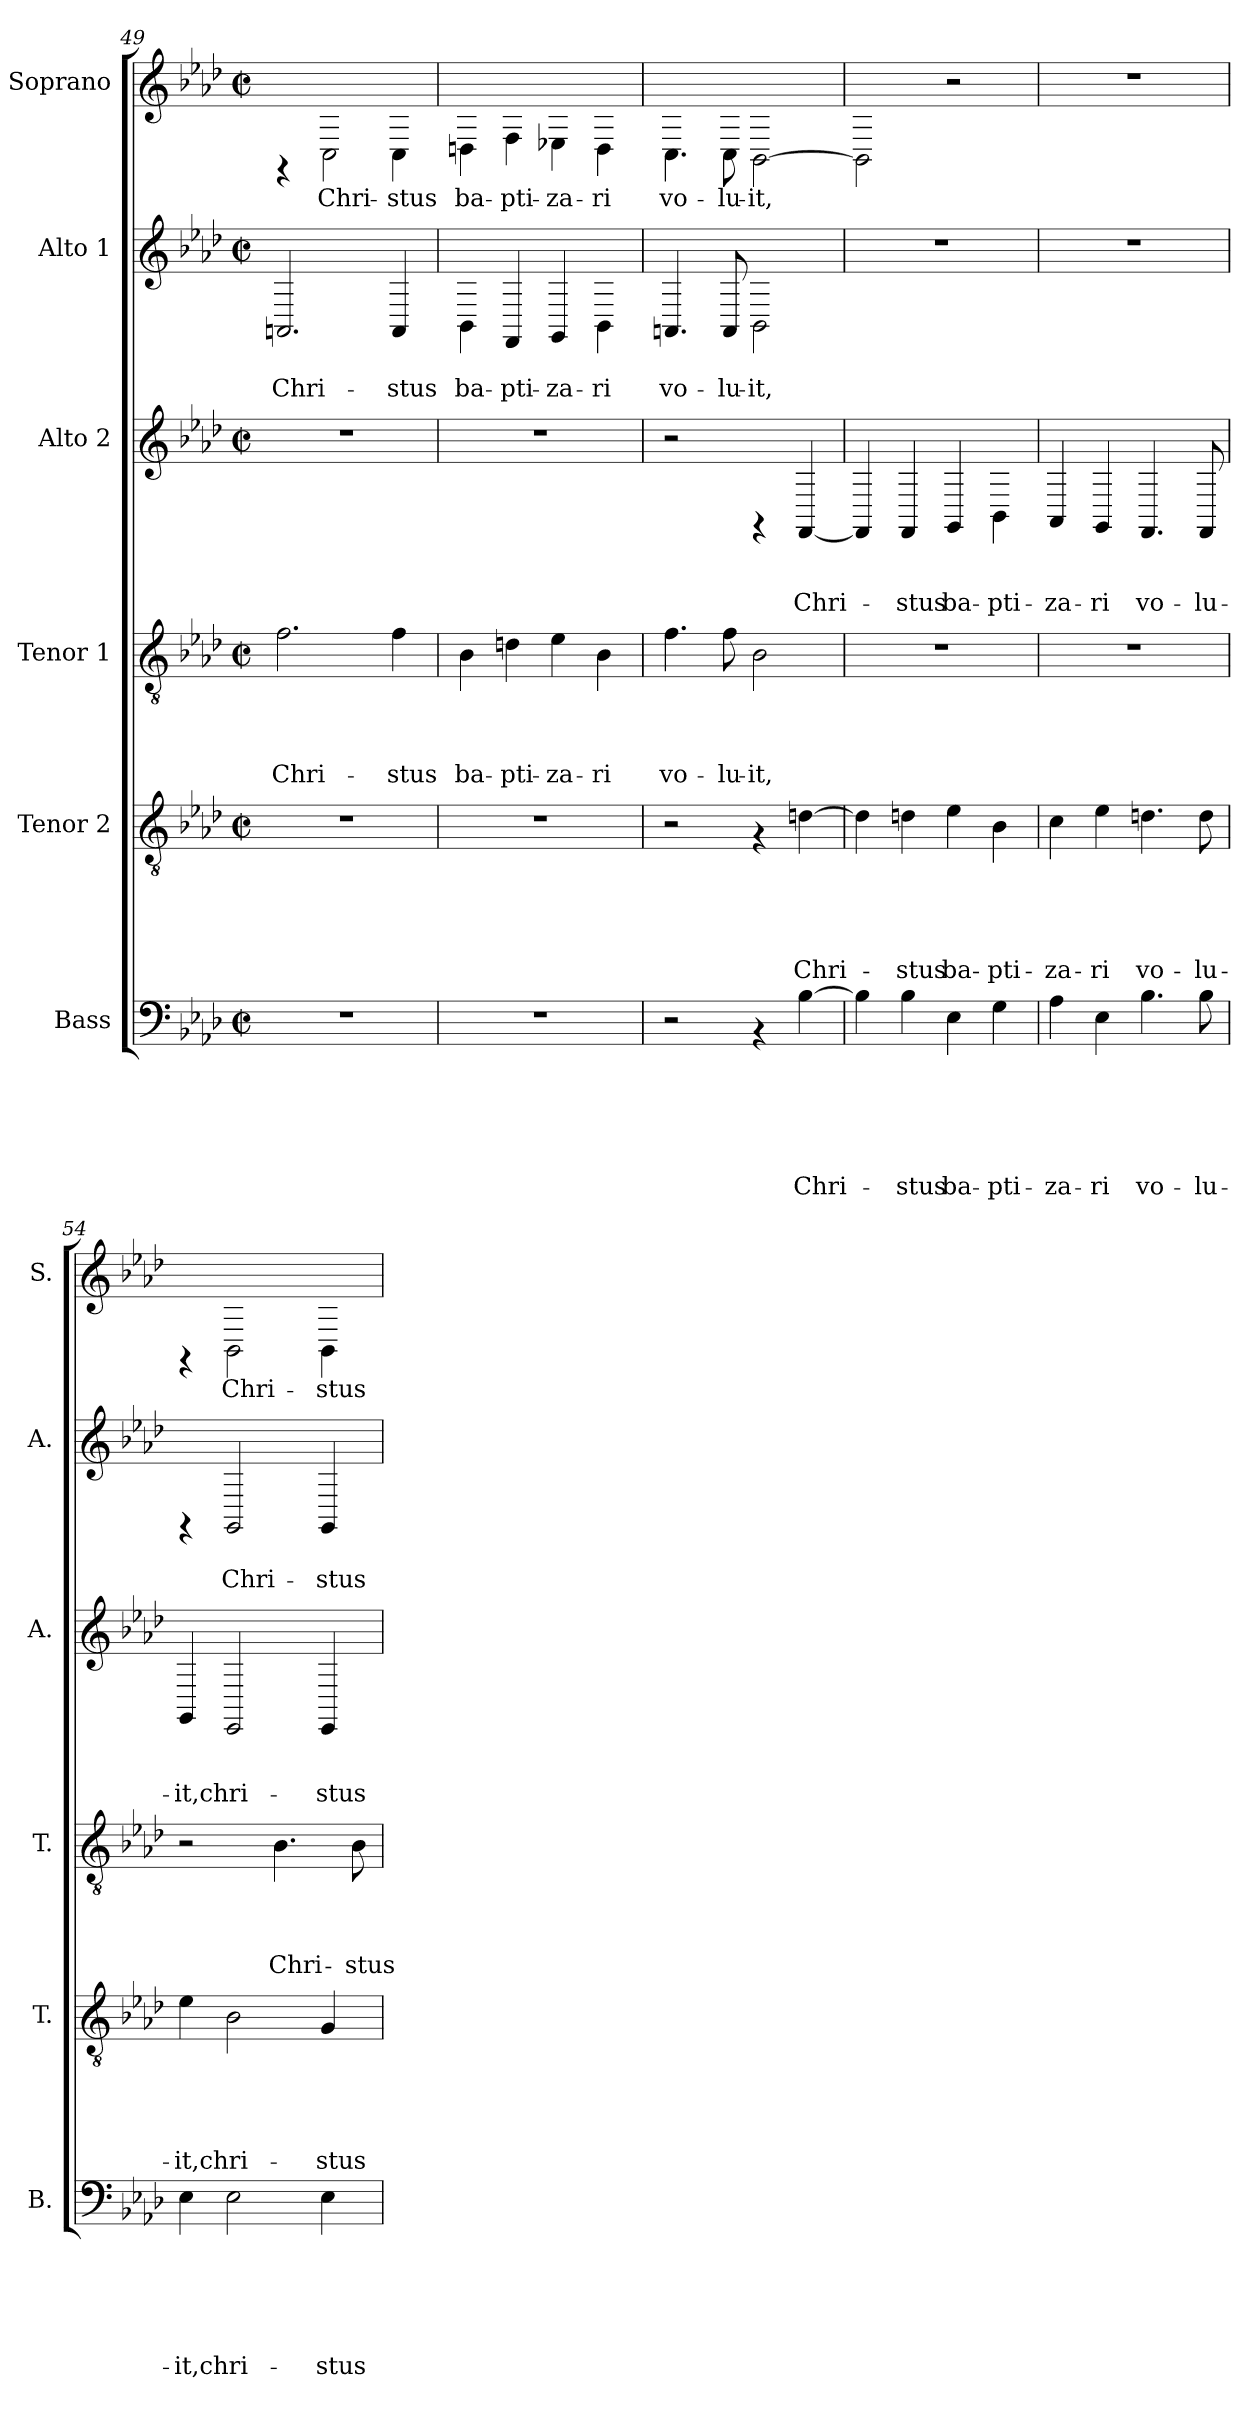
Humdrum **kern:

**kern	**text	**text	**text	**text	**text	**text	**kern	**text	**text	**text	**text	**text	**kern	**text	**text	**text	**text	**kern	**text	**text	**text	**kern	**text	**text	**kern	**text
*part6	*part6	*part6	*part6	*part6	*part6	*part6	*part5	*part5	*part5	*part5	*part5	*part5	*part4	*part4	*part4	*part4	*part4	*part3	*part3	*part3	*part3	*part2	*part2	*part2	*part1	*part1
*staff6	*staff6	*staff6	*staff6	*staff6	*staff6	*staff6	*staff5	*staff5	*staff5	*staff5	*staff5	*staff5	*staff4	*staff4	*staff4	*staff4	*staff4	*staff3	*staff3	*staff3	*staff3	*staff2	*staff2	*staff2	*staff1	*staff1
*I"Bass	*	*	*	*	*	*	*I"Tenor 2	*	*	*	*	*	*I"Tenor 1	*	*	*	*	*I"Alto 2	*	*	*	*I"Alto 1	*	*	*I"Soprano	*
*I'B.	*	*	*	*	*	*	*I'T.	*	*	*	*	*	*I'T.	*	*	*	*	*I'A.	*	*	*	*I'A.	*	*	*I'S.	*
*clefF4	*	*	*	*	*	*	*clefGv2	*	*	*	*	*	*clefGv2	*	*	*	*	*clefG2	*	*	*	*clefG2	*	*	*clefG2	*
*k[b-e-a-d-]	*	*	*	*	*	*	*k[b-e-a-d-]	*	*	*	*	*	*k[b-e-a-d-]	*	*	*	*	*k[b-e-a-d-]	*	*	*	*k[b-e-a-d-]	*	*	*k[b-e-a-d-]	*
*A-:	*	*	*	*	*	*	*A-:	*	*	*	*	*	*A-:	*	*	*	*	*A-:	*	*	*	*A-:	*	*	*A-:	*
*M2/2	*	*	*	*	*	*	*M2/2	*	*	*	*	*	*M2/2	*	*	*	*	*M2/2	*	*	*	*M2/2	*	*	*M2/2	*
*met(c|)	*	*	*	*	*	*	*met(c|)	*	*	*	*	*	*met(c|)	*	*	*	*	*met(c|)	*	*	*	*met(c|)	*	*	*met(c|)	*
=49	=49	=49	=49	=49	=49	=49	=49	=49	=49	=49	=49	=49	=49	=49	=49	=49	=49	=49	=49	=49	=49	=49	=49	=49	=49	=49
!	!	!	!	!	!	!	!	!	!	!	!	!	!	!	!	!	!LO:LY:b	!	!	!	!	!	!	!LO:LY:b	!	!
1r	.	.	.	.	.	.	1r	.	.	.	.	.	2.f\	.	.	.	Chri-	1r	.	.	.	2.AAn/	.	Chri-	4rFF	.
!	!	!	!	!	!	!	!	!	!	!	!	!	!	!	!	!	!	!	!	!	!	!	!	!	!	!LO:LY:b
.	.	.	.	.	.	.	.	.	.	.	.	.	.	.	.	.	.	.	.	.	.	.	.	.	2C\	Chri-
!	!	!	!	!	!	!	!	!	!	!	!	!	!	!	!	!	!LO:LY:b	!	!	!	!	!	!	!LO:LY:b	!	!LO:LY:b
.	.	.	.	.	.	.	.	.	.	.	.	.	4f\	.	.	.	-stus	.	.	.	.	4AA/	.	-stus	4C\	-stus
=50	=50	=50	=50	=50	=50	=50	=50	=50	=50	=50	=50	=50	=50	=50	=50	=50	=50	=50	=50	=50	=50	=50	=50	=50	=50	=50
!	!	!	!	!	!	!	!	!	!	!	!	!	!	!	!	!	!LO:LY:b	!	!	!	!	!	!	!LO:LY:b	!	!LO:LY:b
1r	.	.	.	.	.	.	1r	.	.	.	.	.	4B-\	.	.	.	ba-	1r	.	.	.	4BB-\	.	ba-	4Dn\	ba-
!	!	!	!	!	!	!	!	!	!	!	!	!	!	!	!	!	!LO:LY:b	!	!	!	!	!	!	!LO:LY:b	!	!LO:LY:b
.	.	.	.	.	.	.	.	.	.	.	.	.	4dn\	.	.	.	-pti-	.	.	.	.	4FF/	.	-pti-	4F\	-pti-
!	!	!	!	!	!	!	!	!	!	!	!	!	!	!	!	!	!LO:LY:b	!	!	!	!	!	!	!LO:LY:b	!	!LO:LY:b
.	.	.	.	.	.	.	.	.	.	.	.	.	4e-\	.	.	.	-za-	.	.	.	.	4GG/	.	-za-	4E-X\	-za-
!	!	!	!	!	!	!	!	!	!	!	!	!	!	!	!	!	!LO:LY:b	!	!	!	!	!	!	!LO:LY:b	!	!LO:LY:b
.	.	.	.	.	.	.	.	.	.	.	.	.	4B-\	.	.	.	-ri	.	.	.	.	4BB-\	.	-ri	4D\	-ri
=51	=51	=51	=51	=51	=51	=51	=51	=51	=51	=51	=51	=51	=51	=51	=51	=51	=51	=51	=51	=51	=51	=51	=51	=51	=51	=51
!	!	!	!	!	!	!	!	!	!	!	!	!	!	!	!	!	!LO:LY:b	!	!	!	!	!	!	!LO:LY:b	!	!LO:LY:b
2r	.	.	.	.	.	.	2r	.	.	.	.	.	4.f\	.	.	.	vo-	2r	.	.	.	4.AAn/	.	vo-	4.C\	vo-
!	!	!	!	!	!	!	!	!	!	!	!	!	!	!	!	!	!LO:LY:b	!	!	!	!	!	!	!LO:LY:b	!	!LO:LY:b
.	.	.	.	.	.	.	.	.	.	.	.	.	8f\	.	.	.	-lu-	.	.	.	.	8AA/	.	-lu-	8C\	-lu-
!	!	!	!	!	!	!	!	!	!	!	!	!	!	!	!	!	!LO:LY:b	!	!	!	!	!	!	!LO:LY:b	!	!LO:LY:b
4rAA	.	.	.	.	.	.	4rF	.	.	.	.	.	2B-\	.	.	.	-it,	4rFF	.	.	.	2BB-\	.	-it,	[>2BB-\	-it,
!	!	!	!	!	!	!LO:LY:b	!	!	!	!	!	!LO:LY:b	!	!	!	!	!	!	!	!	!LO:LY:b	!	!	!	!	!
[>4B-\	.	.	.	.	.	Chri-	[>4dn\	.	.	.	.	Chri-	.	.	.	.	.	[<4FF/	.	.	Chri-	.	.	.	.	.
=52	=52	=52	=52	=52	=52	=52	=52	=52	=52	=52	=52	=52	=52	=52	=52	=52	=52	=52	=52	=52	=52	=52	=52	=52	=52	=52
4B-\]	.	.	.	.	.	.	4d\]	.	.	.	.	.	1r	.	.	.	.	4FF/]	.	.	.	1r	.	.	2BB-\]	.
!	!	!	!	!	!	!LO:LY:b	!	!	!	!	!	!LO:LY:b	!	!	!	!	!	!	!	!	!LO:LY:b	!	!	!	!	!
4B-\	.	.	.	.	.	-stus	4dn\	.	.	.	.	-stus	.	.	.	.	.	4FF/	.	.	-stus	.	.	.	.	.
!	!	!	!	!	!	!LO:LY:b	!	!	!	!	!	!LO:LY:b	!	!	!	!	!	!	!	!	!LO:LY:b	!	!	!	!	!
4E-\	.	.	.	.	.	ba-	4e-\	.	.	.	.	ba-	.	.	.	.	.	4GG/	.	.	ba-	.	.	.	2r	.
!	!	!	!	!	!	!LO:LY:b	!	!	!	!	!	!LO:LY:b	!	!	!	!	!	!	!	!	!LO:LY:b	!	!	!	!	!
4G\	.	.	.	.	.	-pti-	4B-\	.	.	.	.	-pti-	.	.	.	.	.	4BB-\	.	.	-pti-	.	.	.	.	.
=53	=53	=53	=53	=53	=53	=53	=53	=53	=53	=53	=53	=53	=53	=53	=53	=53	=53	=53	=53	=53	=53	=53	=53	=53	=53	=53
!	!	!	!	!	!	!LO:LY:b	!	!	!	!	!	!LO:LY:b	!	!	!	!	!	!	!	!	!LO:LY:b	!	!	!	!	!
4A-\	.	.	.	.	.	-za-	4c\	.	.	.	.	-za-	1r	.	.	.	.	4AA-/	.	.	-za-	1r	.	.	1r	.
!	!	!	!	!	!	!LO:LY:b	!	!	!	!	!	!LO:LY:b	!	!	!	!	!	!	!	!	!LO:LY:b	!	!	!	!	!
4E-\	.	.	.	.	.	-ri	4e-\	.	.	.	.	-ri	.	.	.	.	.	4GG/	.	.	-ri	.	.	.	.	.
!	!	!	!	!	!	!LO:LY:b	!	!	!	!	!	!LO:LY:b	!	!	!	!	!	!	!	!	!LO:LY:b	!	!	!	!	!
4.B-\	.	.	.	.	.	vo-	4.dn\	.	.	.	.	vo-	.	.	.	.	.	4.FF/	.	.	vo-	.	.	.	.	.
!	!	!	!	!	!	!LO:LY:b	!	!	!	!	!	!LO:LY:b	!	!	!	!	!	!	!	!	!LO:LY:b	!	!	!	!	!
8B-\	.	.	.	.	.	-lu-	8d\	.	.	.	.	-lu-	.	.	.	.	.	8FF/	.	.	-lu-	.	.	.	.	.
=54	=54	=54	=54	=54	=54	=54	=54	=54	=54	=54	=54	=54	=54	=54	=54	=54	=54	=54	=54	=54	=54	=54	=54	=54	=54	=54
!	!	!	!	!	!	!LO:LY:b	!	!	!	!	!	!LO:LY:b	!	!	!	!	!	!	!	!	!LO:LY:b	!	!	!	!	!
4E-\	.	.	.	.	.	-it,chri-	4e-\	.	.	.	.	-it,chri-	2r	.	.	.	.	4GG/	.	.	-it,chri-	4rFF	.	.	4rFF	.
!	!	!	!	!	!	!	!	!	!	!	!	!	!	!	!	!	!	!	!	!	!	!	!	!LO:LY:b	!	!LO:LY:b
2E-\	.	.	.	.	.	.	2B-\	.	.	.	.	.	.	.	.	.	.	2EE-/	.	.	.	2GG/	.	Chri-	2BB-\	Chri-
!	!	!	!	!	!	!	!	!	!	!	!	!	!	!	!	!	!LO:LY:b	!	!	!	!	!	!	!	!	!
.	.	.	.	.	.	.	.	.	.	.	.	.	4.B-\	.	.	.	Chri-	.	.	.	.	.	.	.	.	.
!	!	!	!	!	!	!LO:LY:b	!	!	!	!	!	!LO:LY:b	!	!	!	!	!	!	!	!	!LO:LY:b	!	!	!LO:LY:b	!	!LO:LY:b
4E-\	.	.	.	.	.	-stus	4G/	.	.	.	.	-stus	.	.	.	.	.	4EE-/	.	.	-stus	4GG/	.	-stus	4BB-\	-stus
!	!	!	!	!	!	!	!	!	!	!	!	!	!	!	!	!	!LO:LY:b	!	!	!	!	!	!	!	!	!
.	.	.	.	.	.	.	.	.	.	.	.	.	8B-\	.	.	.	-stus	.	.	.	.	.	.	.	.	.
=	=	=	=	=	=	=	=	=	=	=	=	=	=	=	=	=	=	=	=	=	=	=	=	=	=	=
*-	*-	*-	*-	*-	*-	*-	*-	*-	*-	*-	*-	*-	*-	*-	*-	*-	*-	*-	*-	*-	*-	*-	*-	*-	*-	*-
